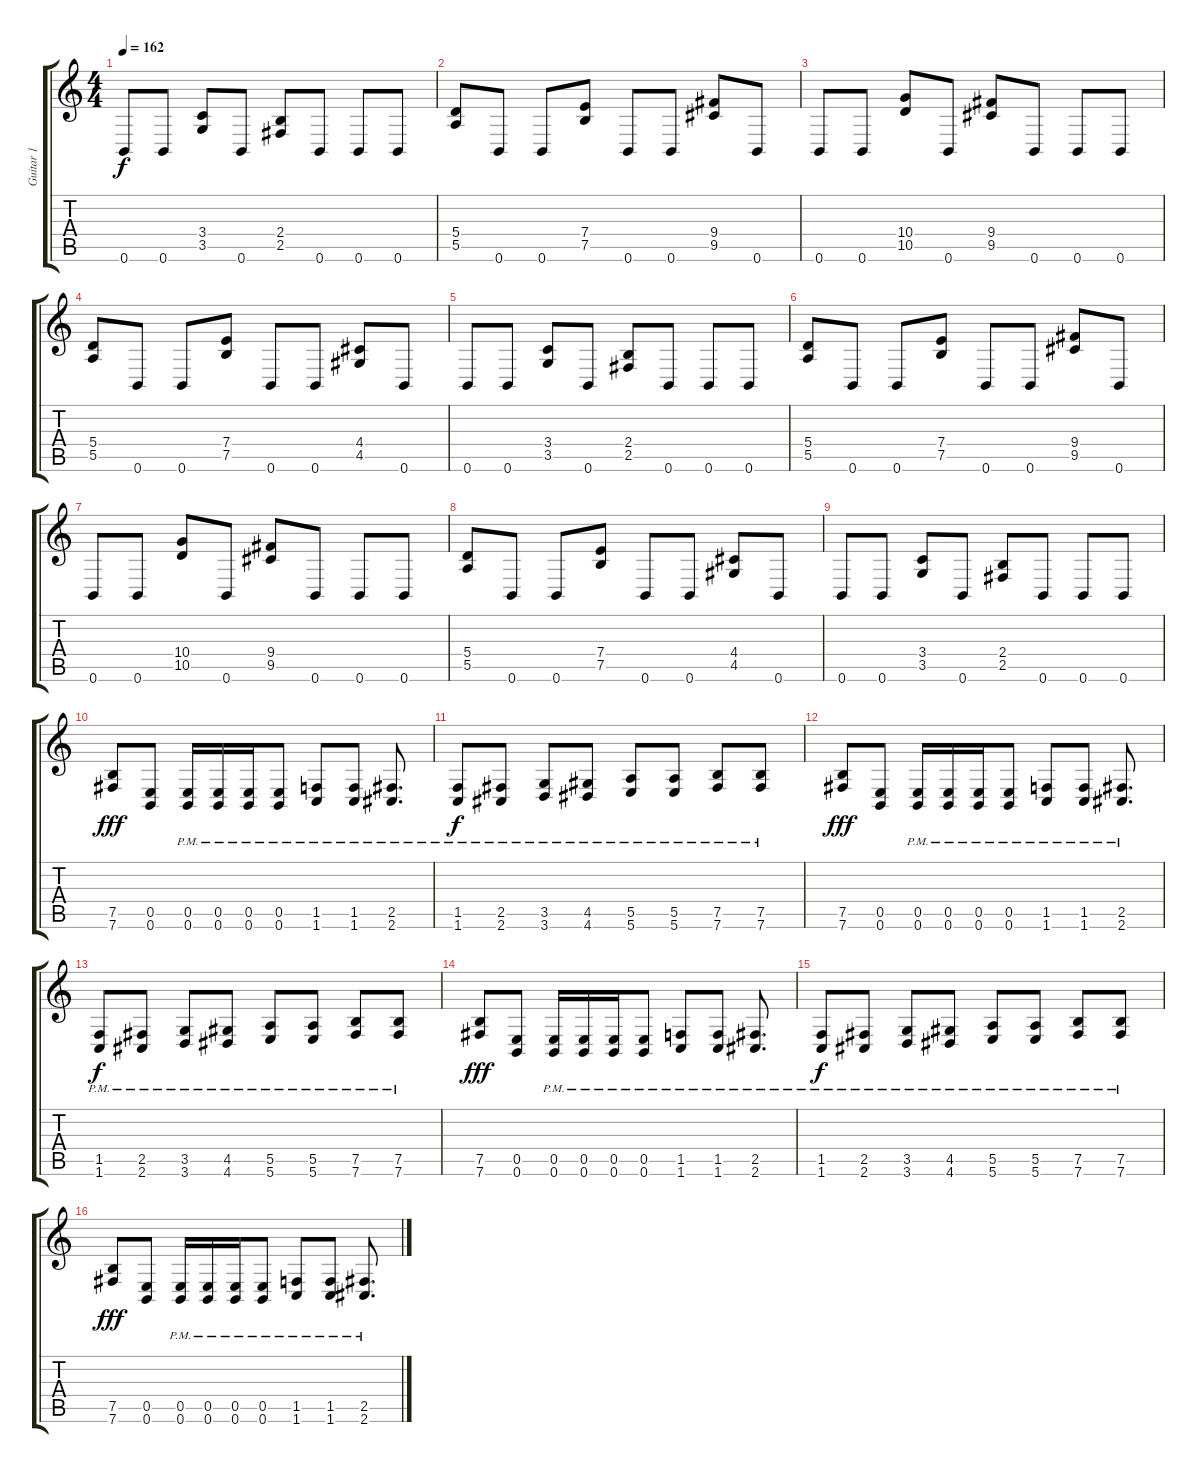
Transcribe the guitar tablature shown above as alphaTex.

\track ("Guitar 1" "Guitar 1") {instrument distortionguitar}
\staff {score tabs}
\tuning (B3 G3 D3 A2 E2 B1) {hide}
\ts (4 4)
\tempo 162
\clef g2
\ks c
0.6.8{dy f} 0.6.8 (3.4 3.5).8 0.6.8 (2.4 2.5).8 0.6.8 0.6.8 0.6.8 |
(5.4 5.5).8 0.6.8 0.6.8 (7.4 7.5).8 0.6.8 0.6.8 (9.4 9.5).8 0.6.8 |
0.6.8 0.6.8 (10.4 10.5).8 0.6.8 (9.4 9.5).8 0.6.8 0.6.8 0.6.8 |
(5.4 5.5).8 0.6.8 0.6.8 (7.4 7.5).8 0.6.8 0.6.8 (4.4 4.5).8 0.6.8 |
0.6.8 0.6.8 (3.4 3.5).8 0.6.8 (2.4 2.5).8 0.6.8 0.6.8 0.6.8 |
(5.4 5.5).8 0.6.8 0.6.8 (7.4 7.5).8 0.6.8 0.6.8 (9.4 9.5).8 0.6.8 |
0.6.8 0.6.8 (10.4 10.5).8 0.6.8 (9.4 9.5).8 0.6.8 0.6.8 0.6.8 |
(5.4 5.5).8 0.6.8 0.6.8 (7.4 7.5).8 0.6.8 0.6.8 (4.4 4.5).8 0.6.8 |
0.6.8 0.6.8 (3.4 3.5).8 0.6.8 (2.4 2.5).8 0.6.8 0.6.8 0.6.8 |
(7.5 7.6).8{dy fff} (0.5 0.6).8 (0.5{pm} 0.6{pm}).16 (0.5{pm} 0.6{pm}).16 (0.5{pm} 0.6{pm}).16 (0.5{pm} 0.6{pm}).8 (1.5 1.6{pm}).8 (1.5 1.6{pm}).8 (2.5{pm} 2.6{pm}).8{d} |
(1.5{pm} 1.6{pm}).8{dy f} (2.5{pm} 2.6{pm}).8 (3.5{pm} 3.6{pm}).8 (4.5{pm} 4.6{pm}).8 (5.5{pm} 5.6{pm}).8 (5.5{pm} 5.6{pm}).8 (7.5{pm} 7.6{pm}).8 (7.5{pm} 7.6{pm}).8 |
(7.5 7.6).8{dy fff} (0.5 0.6).8 (0.5{pm} 0.6{pm}).16 (0.5{pm} 0.6{pm}).16 (0.5{pm} 0.6{pm}).16 (0.5{pm} 0.6{pm}).8 (1.5 1.6{pm}).8 (1.5 1.6{pm}).8 (2.5{pm} 2.6{pm}).8{d} |
(1.5{pm} 1.6{pm}).8{dy f} (2.5{pm} 2.6{pm}).8 (3.5{pm} 3.6{pm}).8 (4.5{pm} 4.6{pm}).8 (5.5{pm} 5.6{pm}).8 (5.5{pm} 5.6{pm}).8 (7.5{pm} 7.6{pm}).8 (7.5{pm} 7.6{pm}).8 |
(7.5 7.6).8{dy fff} (0.5 0.6).8 (0.5{pm} 0.6{pm}).16 (0.5{pm} 0.6{pm}).16 (0.5{pm} 0.6{pm}).16 (0.5{pm} 0.6{pm}).8 (1.5 1.6{pm}).8 (1.5 1.6{pm}).8 (2.5{pm} 2.6{pm}).8{d} |
(1.5{pm} 1.6{pm}).8{dy f} (2.5{pm} 2.6{pm}).8 (3.5{pm} 3.6{pm}).8 (4.5{pm} 4.6{pm}).8 (5.5{pm} 5.6{pm}).8 (5.5{pm} 5.6{pm}).8 (7.5{pm} 7.6{pm}).8 (7.5{pm} 7.6{pm}).8 |
(7.5 7.6).8{dy fff} (0.5 0.6).8 (0.5{pm} 0.6{pm}).16 (0.5{pm} 0.6{pm}).16 (0.5{pm} 0.6{pm}).16 (0.5{pm} 0.6{pm}).8 (1.5 1.6{pm}).8 (1.5 1.6{pm}).8 (2.5{pm} 2.6{pm}).8{d}
